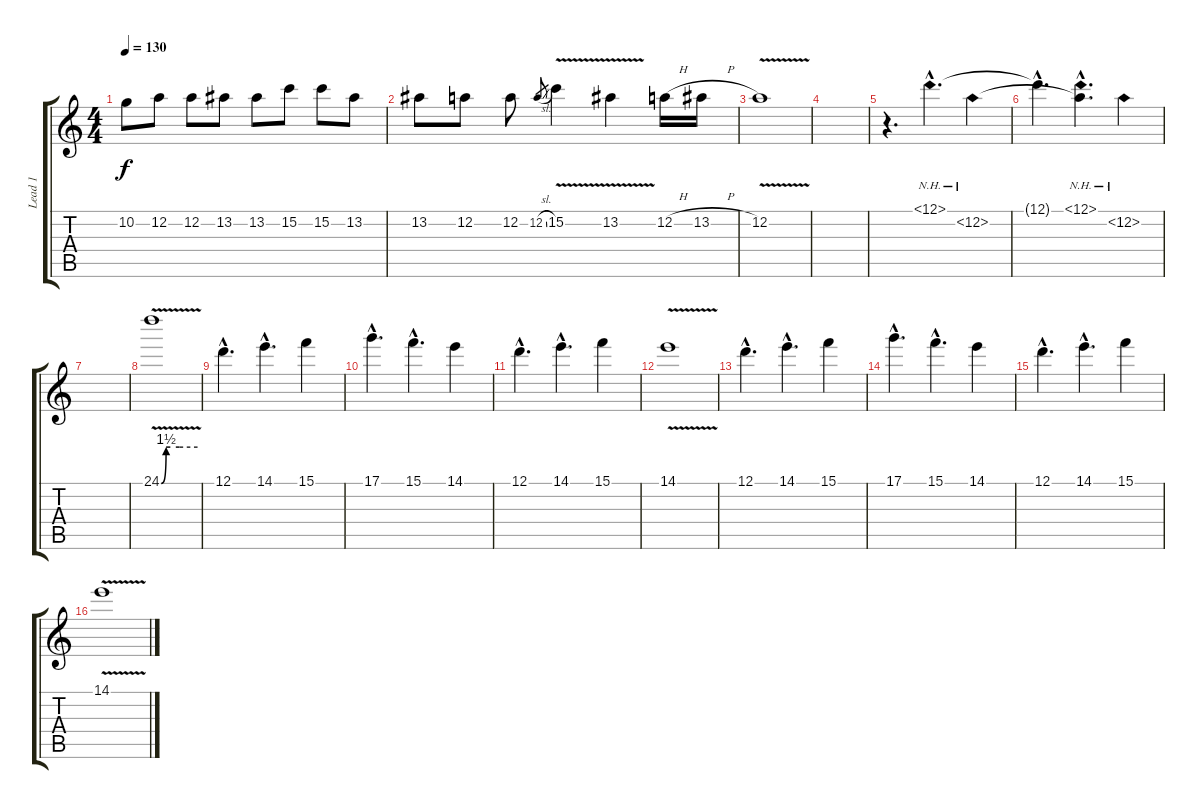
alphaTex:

\track ("Lead 1" "Lead 1") {instrument distortionguitar}
\staff {score tabs}
\tuning (D4 A3 F3 C3 G2 D2) {hide}
\ts (4 4)
\tempo 130
\clef g2
\ks c
10.2.8{dy f} 12.2.8 12.2.8 13.2.8 13.2.8 15.2.8 15.2.8 13.2.8 |
13.2.8 12.2.8 12.2.8 12.2{sl}.8{gr} 15.2{v}.4 13.2{v}.4 12.2{h}.16 13.2{h}.16 |
12.2{v}.1 |
|
r.4{d} 12.1{nh hac}.4{d instrument acousticguitarsteel} 12.2{nh}.4 |
12.1{hac t}.4{d} (12.1{nh hac} 12.2{hac t}).4{d} 12.2{nh}.4 |
|
24.1{be (custom 0 0 8 6 15 6 30 6 60 6) v}.1{instrument distortionguitar} |
12.1{hac}.4{d} 14.1{hac}.4{d} 15.1.4 |
17.1{hac}.4{d} 15.1{hac}.4{d} 14.1.4 |
12.1{hac}.4{d} 14.1{hac}.4{d} 15.1.4 |
14.1{v}.1 |
12.1{hac}.4{d} 14.1{hac}.4{d} 15.1.4 |
17.1{hac}.4{d} 15.1{hac}.4{d} 14.1.4 |
12.1{hac}.4{d} 14.1{hac}.4{d} 15.1.4 |
14.1{v}.1
